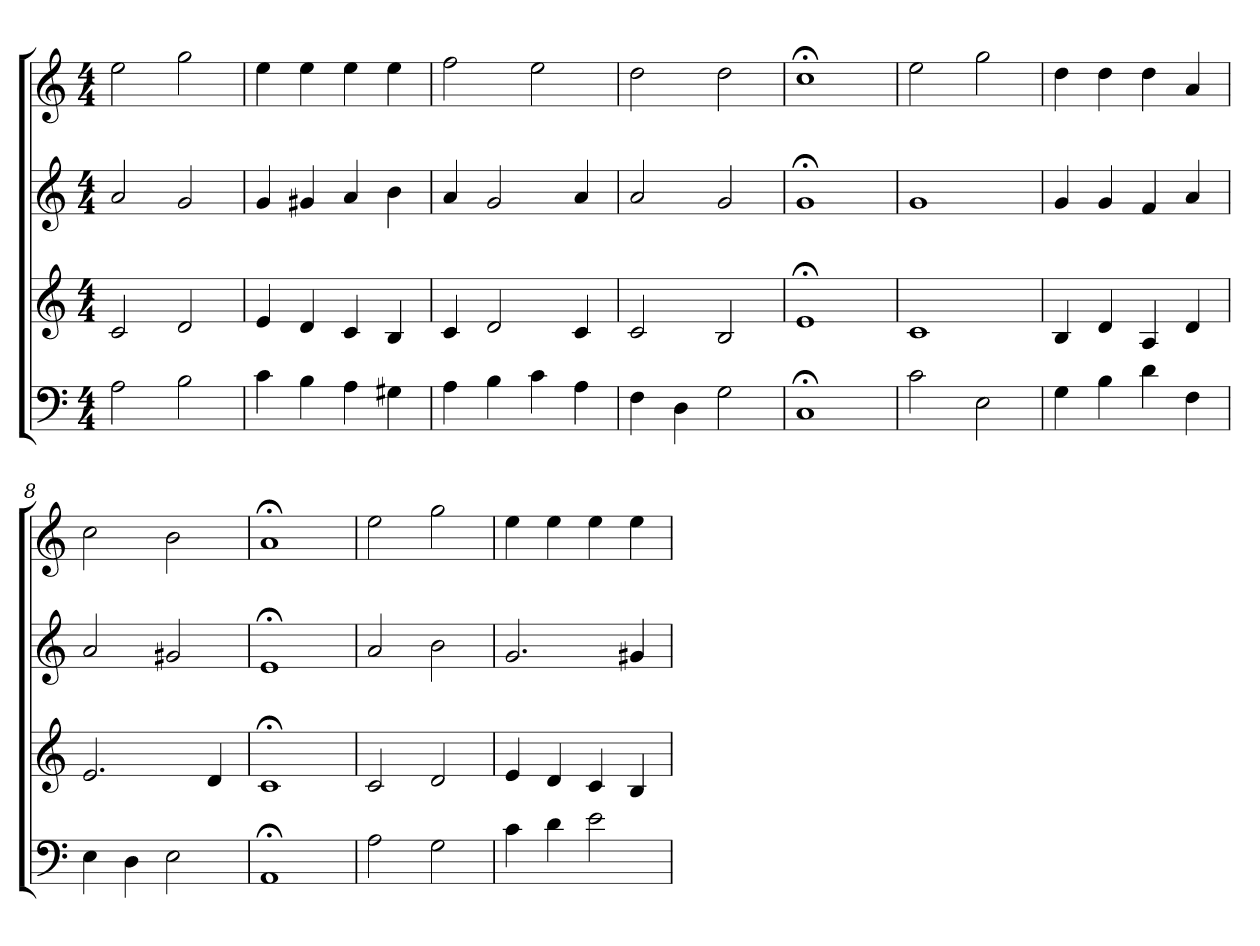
**kern	**kern	**kern	**kern
*part4	*part3	*part2	*part1
*staff4	*staff3	*staff2	*staff1
*clefF4	*clefG2	*clefG2	*clefG2
*k[]	*k[]	*k[]	*k[]
*C:	*C:	*C:	*a:
*M4/4	*M4/4	*M4/4	*M4/4
=1	=1	=1	=1
2A	2c	2a	2ee
2B	2d	2g	2gg
=2	=2	=2	=2
4c	4e	4g	4ee
4B	4d	4g#X	4ee
4A	4c	4a	4ee
4G#X	4B	4b	4ee
=3	=3	=3	=3
4A	4c	4a	2ff
4B	2d	2g	.
4c	.	.	2ee
4A	4c	4a	.
=4	=4	=4	=4
4F	2c	2a	2dd
4D	.	.	.
2G	2B	2g	2dd
=5	=5	=5	=5
1C;<	1e;<	1g;<	1cc;<
=6	=6	=6	=6
2c	1c	1g	2ee
2E	.	.	2gg
=7	=7	=7	=7
4G	4B	4g	4dd
4B	4d	4g	4dd
4d	4A	4f	4dd
4F	4d	4a	4a
=8	=8	=8	=8
4E	2.e	2a	2cc
4D	.	.	.
2E	.	2g#X	2b
.	4d	.	.
=9	=9	=9	=9
1AA;<	1c;<	1e;<	1a;<
=10	=10	=10	=10
2A	2c	2a	2ee
2G	2d	2b	2gg
=11	=11	=11	=11
4c	4e	2.g	4ee
4d	4d	.	4ee
2e	4c	.	4ee
.	4B	4g#X	4ee
=	=	=	=
*-	*-	*-	*-
